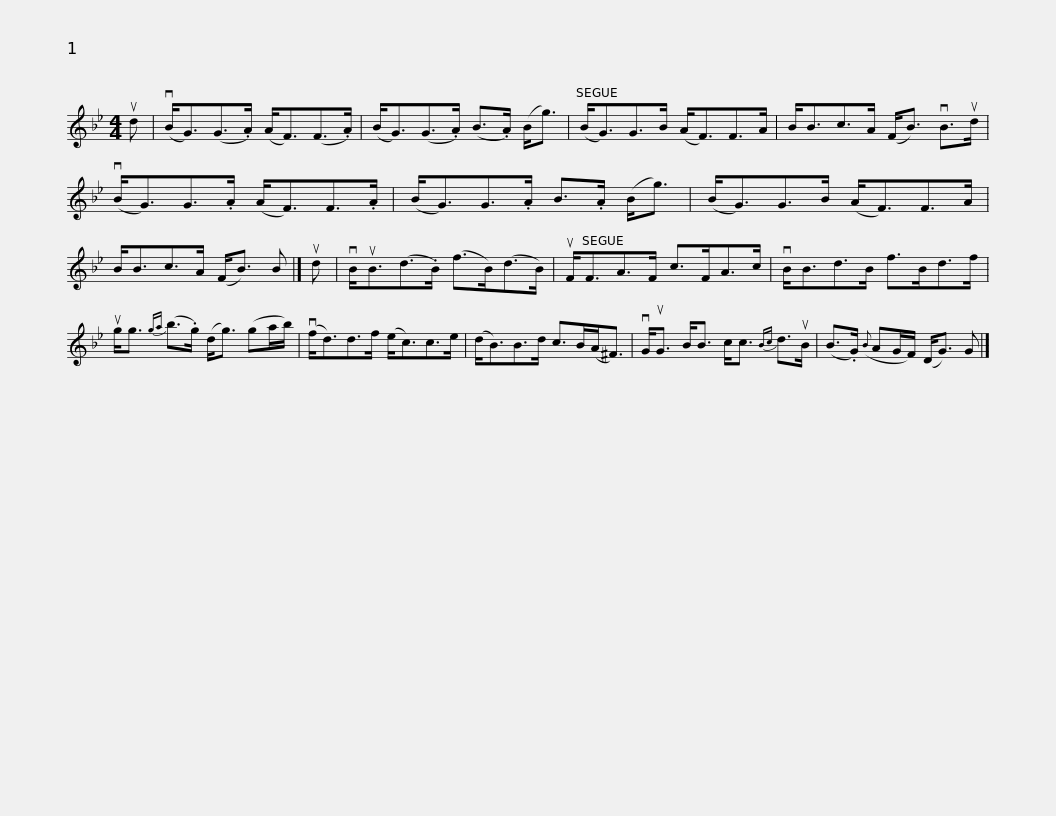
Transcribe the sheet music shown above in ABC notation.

X:1
L:1/8
M:4/4
I:linebreak $
K:Gmin
V:1 treble
V:1
 ud | (vB<G)(G>.A) (A<F)(F>.A) | (B<G)(G>.A) (B>.A) (B<g) | (B<G)G>B (A<F)F>A | B<Bc>A (F<B) vB>ud |$ %5
 (vB<G)G>.A (A<F)F>.A | (B<G)G>.A B>.A (B<g) | (B<G)G>B (A<F)F>A | B<Bc>A (F<B) B |] ud |$ %10
 vB<uB(d>.B) (f>B)(d>B) | uF<FA>F c>FA>c | vB<Bd>B f>Bd>f | ug<g{ga} (b>.g) (d<g) (ga/b/) |$ (vf<d)d>f (e<c)c>e | %15
 (d<B)B>d c>B(A<^F) | vG<uG B<B c<c{Bc} d>uB | (B>.G)({B} AG/F/) (D<G) G |] %18
